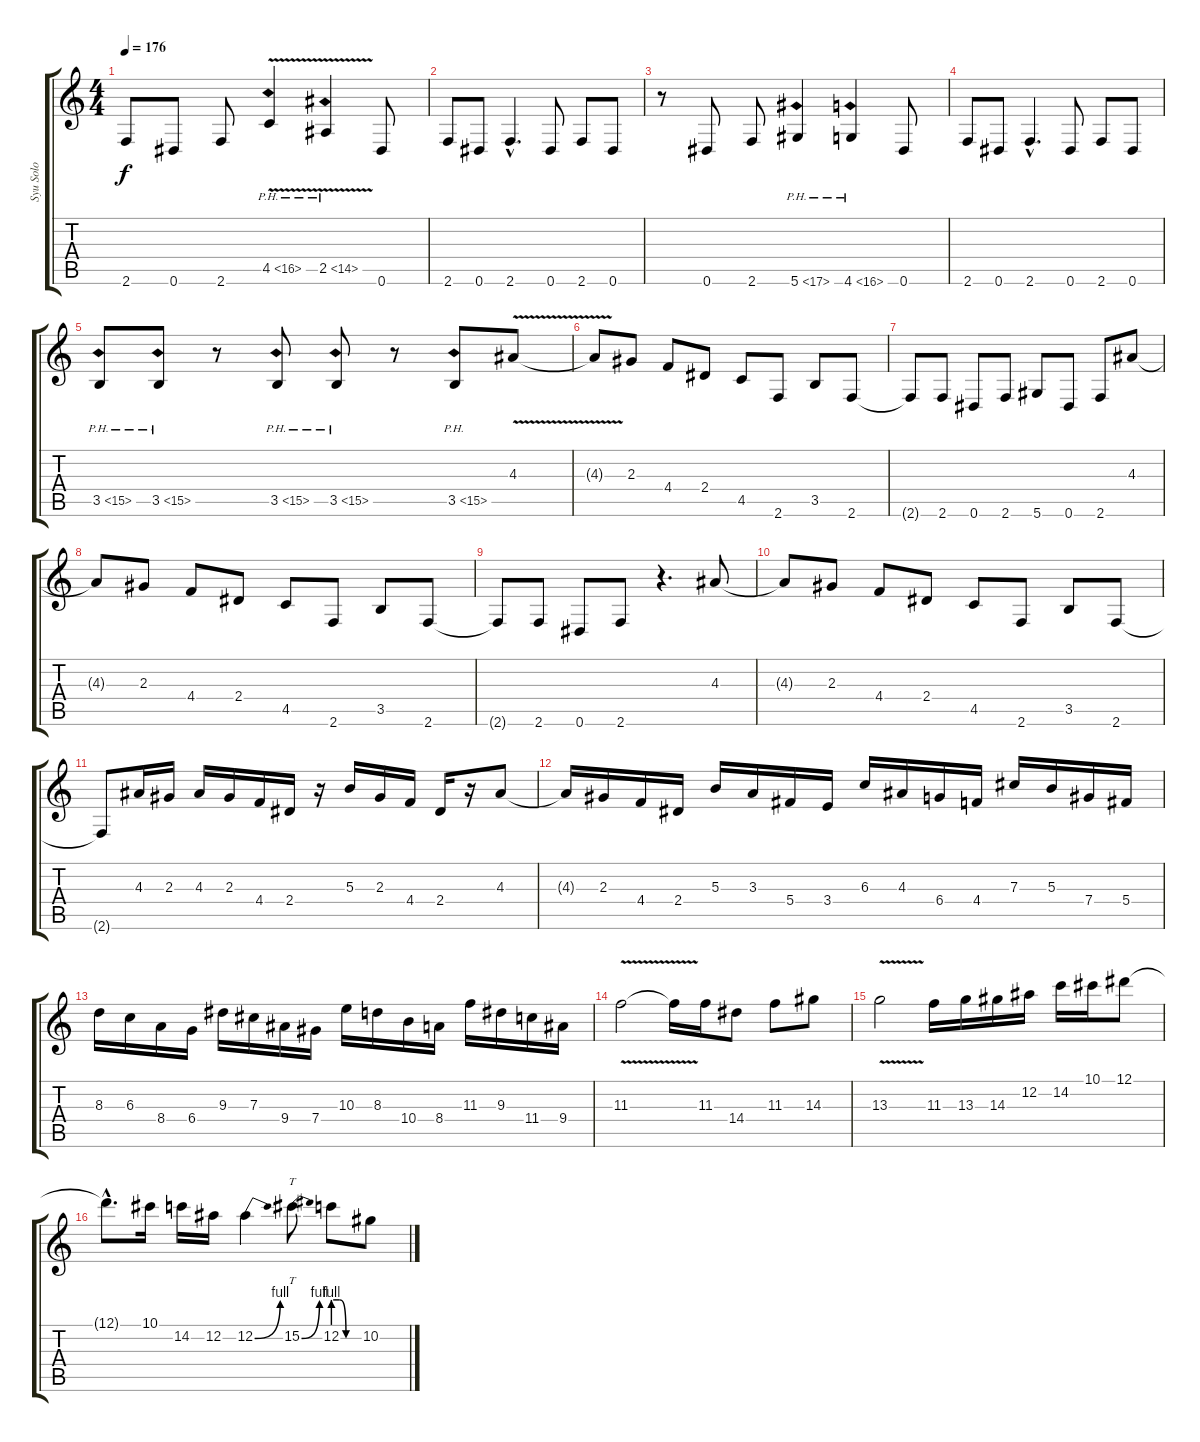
\track ("Syu Solo" "Syu Solo") {instrument overdrivenguitar}
\staff {score tabs}
\tuning (Eb4 Bb3 Gb3 Db3 Ab2 Eb2) {hide}
\ts (4 4)
\tempo 176
\clef g2
\ks c
2.6.8{dy f} 0.6.8 2.6.8 4.5{ph 12 v}.4 2.5{ph 12 v}.4 0.6.8 |
2.6.8 0.6.8 2.6{hac}.4{d} 0.6.8 2.6.8 0.6.8 |
r.8 0.6.8 2.6.8 5.6{ph 12}.4 4.6{ph 12}.4 0.6.8 |
2.6.8 0.6.8 2.6{hac}.4{d} 0.6.8 2.6.8 0.6.8 |
3.5{ph 12}.8 3.5{ph 12}.8 r.8 3.5{ph 12}.8 3.5{ph 12}.8 r.8 3.5{ph 12}.8 4.3{v}.8 |
4.3{t}.8 2.3.8 4.4.8 2.4.8 4.5.8 2.6.8 3.5.8 2.6.8 |
2.6{t}.8 2.6.8 0.6.8 2.6.8 5.6.8 0.6.8 2.6.8 4.3.8 |
4.3{t}.8 2.3.8 4.4.8 2.4.8 4.5.8 2.6.8 3.5.8 2.6.8 |
2.6{t}.8 2.6.8 0.6.8 2.6.8 r.4{d} 4.3.8 |
4.3{t}.8 2.3.8 4.4.8 2.4.8 4.5.8 2.6.8 3.5.8 2.6.8 |
2.6{t}.8 4.3.16 2.3.16 4.3.16 2.3.16 4.4.16 2.4.16 r.16 5.3.16 2.3.16 4.4.16 2.4.16 r.16 4.3.8 |
4.3{t}.16 2.3.16 4.4.16 2.4.16 5.3.16 3.3.16 5.4.16 3.4.16 6.3.16 4.3.16 6.4.16 4.4.16 7.3.16 5.3.16 7.4.16 5.4.16 |
8.3.16 6.3.16 8.4.16 6.4.16 9.3.16 7.3.16 9.4.16 7.4.16 10.3.16 8.3.16 10.4.16 8.4.16 11.3.16 9.3.16 11.4.16 9.4.16 |
11.3{v}.2 11.3{t}.16 11.3.16 14.4.8 11.3.8 14.3.8 |
13.3{v}.2 11.3.16 13.3.16 14.3.16 12.2.16 14.2.16 10.1.16 12.1.8 |
12.1{hac t}.8{d} 10.1.16 14.2.16 12.2.16 12.2{be (bend 0 0 60 4)}.4 15.2{be (bend 0 0 60 4)}.8{tt} 12.2{be (custom 0 4 15 4 30 0 60 0)}.8 10.2.8
